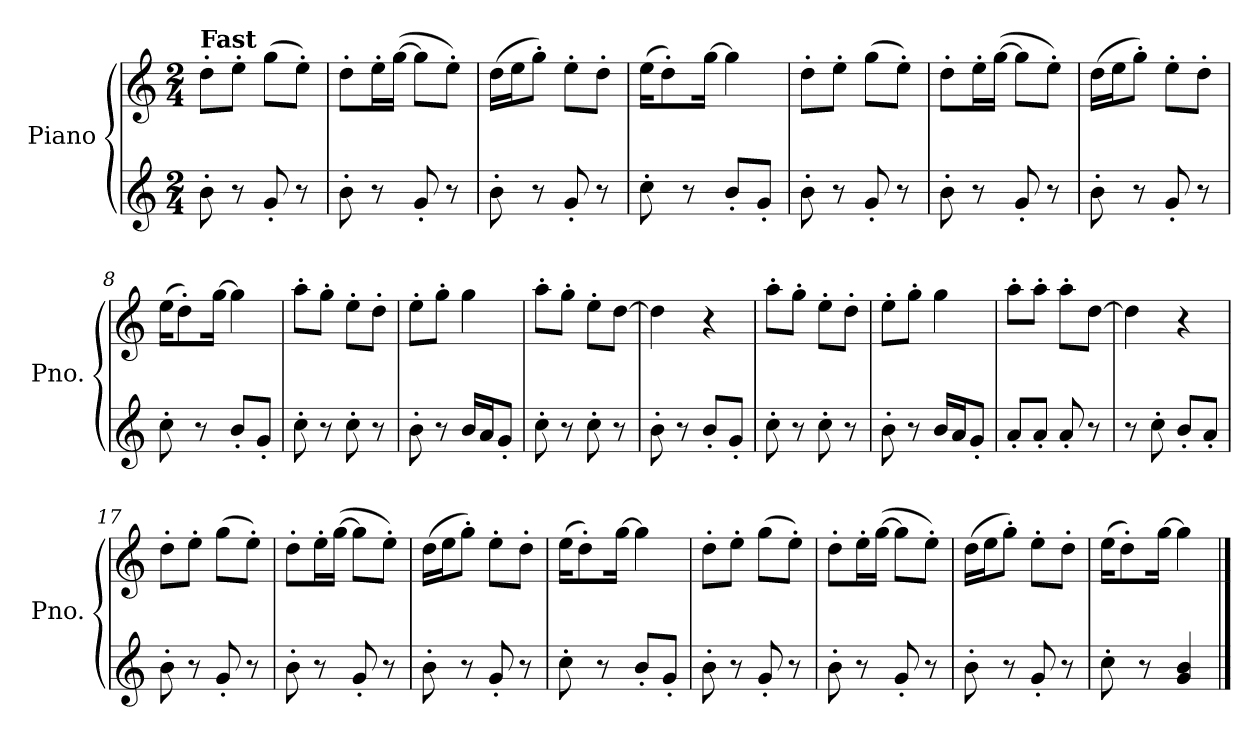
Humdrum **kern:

**kern	**kern
*part1	*part1
*staff2	*staff1
*I"Piano	*
*I'Pno.	*
*clefG2	*clefG2
*k[]	*k[]
*M2/4	*M2/4
=1	=1
!	!LO:TX:a:B:t=Fast
8b'\	8dd'\L
8r	8ee'\J
8g'/	(8gg\L
8r	8ee'\J)
=2	=2
8b'\	8dd'\L
8r	16ee'\L
.	([16gg\JJ
8g'/	8gg\L]
8r	8ee'\J)
=3	=3
8b'\	(16dd\LL
.	16ee\J
8r	8gg'\J)
8g'/	8ee'\L
8r	8dd'\J
=4	=4
8cc'\	(16ee\KL
.	8dd'\)
8r	.
.	[16gg\Jk
8b'/L	4gg\]
8g'/J	.
=5	=5
8b'\	8dd'\L
8r	8ee'\J
8g'/	(8gg\L
8r	8ee'\J)
=6	=6
8b'\	8dd'\L
8r	16ee'\L
.	([16gg\JJ
8g'/	8gg\L]
8r	8ee'\J)
!!LO:LB:g=z
=7	=7
8b'\	(16dd\LL
.	16ee\J
8r	8gg'\J)
8g'/	8ee'\L
8r	8dd'\J
=8	=8
8cc'\	(16ee\KL
.	8dd'\)
8r	.
.	[16gg\Jk
8b'/L	4gg\]
8g'/J	.
=9	=9
8cc'\	8aa'\L
8r	8gg'\J
8cc'\	8ee'\L
8r	8dd'\J
=10	=10
8b'\	8ee'\L
8r	8gg'\J
16b/LL	4gg\
16a/J	.
8g'/J	.
=11	=11
8cc'\	8aa'\L
8r	8gg'\J
8cc'\	8ee'\L
8r	[8dd\J
=12	=12
8b'\	4dd\]
8r	.
8b'/L	4r
8g'/J	.
!!LO:LB:g=z
=13	=13
8cc'\	8aa'\L
8r	8gg'\J
8cc'\	8ee'\L
8r	8dd'\J
=14	=14
8b'\	8ee'\L
8r	8gg'\J
16b/LL	4gg\
16a/J	.
8g'/J	.
=15	=15
8a'/L	8aa'\L
8a'/J	8aa'\J
8a'/	8aa'\L
8r	[8dd\J
=16	=16
8r	4dd\]
8cc'\	.
8b'/L	4r
8a'/J	.
=17	=17
8b'\	8dd'\L
8r	8ee'\J
8g'/	(8gg\L
8r	8ee'\J)
=18	=18
8b'\	8dd'\L
8r	16ee'\L
.	([16gg\JJ
8g'/	8gg\L]
8r	8ee'\J)
!!LO:LB:g=z
=19	=19
8b'\	(16dd\LL
.	16ee\J
8r	8gg'\J)
8g'/	8ee'\L
8r	8dd'\J
=20	=20
8cc'\	(16ee\KL
.	8dd'\)
8r	.
.	[16gg\Jk
8b'/L	4gg\]
8g'/J	.
=21	=21
8b'\	8dd'\L
8r	8ee'\J
8g'/	(8gg\L
8r	8ee'\J)
=22	=22
8b'\	8dd'\L
8r	16ee'\L
.	([16gg\JJ
8g'/	8gg\L]
8r	8ee'\J)
=23	=23
8b'\	(16dd\LL
.	16ee\J
8r	8gg'\J)
8g'/	8ee'\L
8r	8dd'\J
=24	=24
8cc'\	(16ee\KL
.	8dd'\)
8r	.
.	[16gg\Jk
4g/ 4b/	4gg\]
==	==
*-	*-
